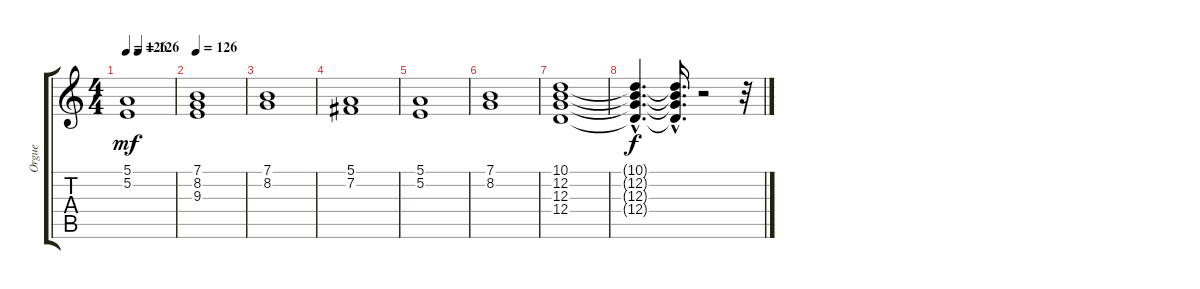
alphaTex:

\track ("Orgue" "Orgue") {instrument drawbarorgan}
\staff {score tabs}
\tuning (E4 B3 G3 D3 A2 E2) {hide}
\ts (4 4)
\tempo 126
\tempo (126 0.25)
\clef g2
\ks c
(5.1 5.2).1{dy mf} |
\tempo 126
(7.1 8.2 9.3).1 |
(7.1 8.2).1 |
(5.1 7.2).1 |
(5.1 5.2).1 |
(7.1 8.2).1 |
(10.1 12.2 12.3 12.4).1 |
(10.1{hac t} 12.2{hac t} 12.3{hac t} 12.4{hac t}).4{d dy f} (10.1{hac t} 12.2{hac t} 12.3{hac t} 12.4{hac t}).16{d} r.2 r.32
